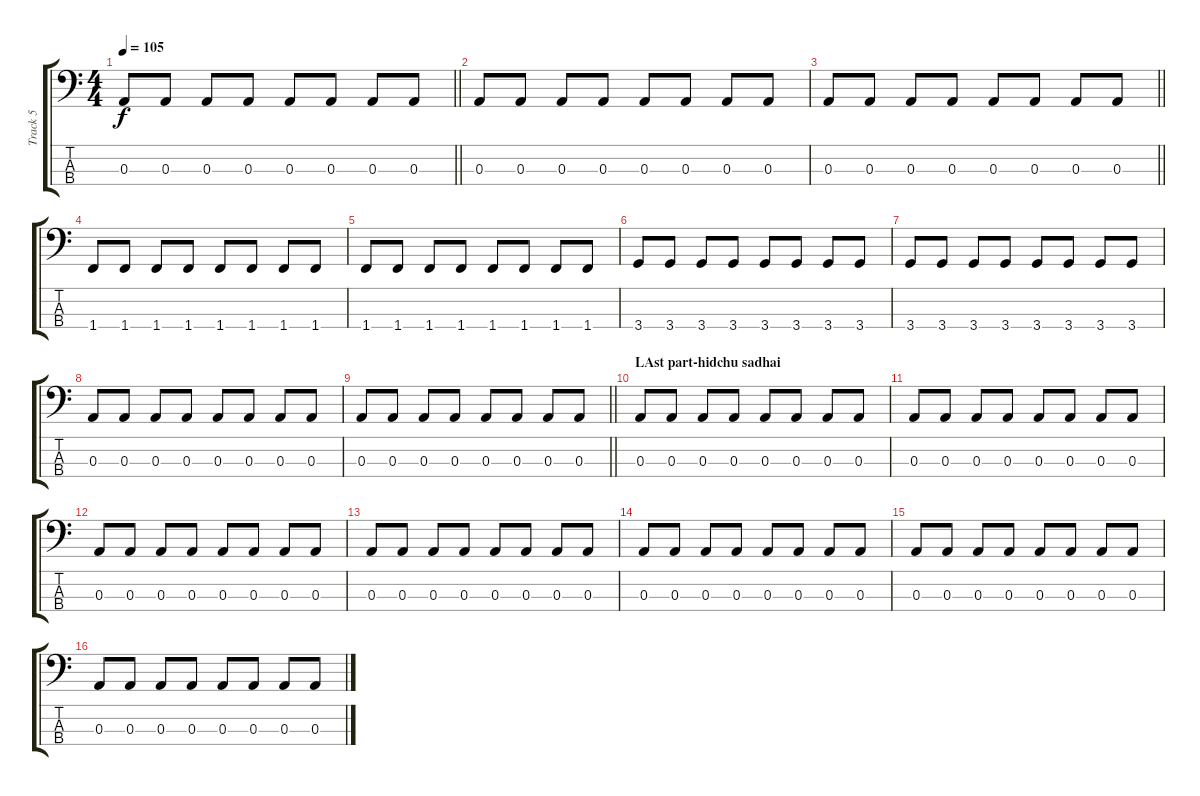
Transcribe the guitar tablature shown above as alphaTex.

\track ("Track 5" "Track 5") {instrument electricbasspick}
\staff {score tabs}
\tuning (G2 D2 A1 E1) {hide}
\ts (4 4)
\tempo 105
\clef f4
\barLineRight lightlight
\ks c
0.3.8{dy f} 0.3.8 0.3.8 0.3.8 0.3.8 0.3.8 0.3.8 0.3.8 |
0.3.8 0.3.8 0.3.8 0.3.8 0.3.8 0.3.8 0.3.8 0.3.8 |
\barLineRight lightlight
0.3.8 0.3.8 0.3.8 0.3.8 0.3.8 0.3.8 0.3.8 0.3.8 |
1.4.8 1.4.8 1.4.8 1.4.8 1.4.8 1.4.8 1.4.8 1.4.8 |
1.4.8 1.4.8 1.4.8 1.4.8 1.4.8 1.4.8 1.4.8 1.4.8 |
3.4.8 3.4.8 3.4.8 3.4.8 3.4.8 3.4.8 3.4.8 3.4.8 |
3.4.8 3.4.8 3.4.8 3.4.8 3.4.8 3.4.8 3.4.8 3.4.8 |
0.3.8 0.3.8 0.3.8 0.3.8 0.3.8 0.3.8 0.3.8 0.3.8 |
\barLineRight lightlight
0.3.8 0.3.8 0.3.8 0.3.8 0.3.8 0.3.8 0.3.8 0.3.8 |
\section ("" "LAst part-hidchu sadhai")
0.3.8 0.3.8 0.3.8 0.3.8 0.3.8 0.3.8 0.3.8 0.3.8 |
0.3.8 0.3.8 0.3.8 0.3.8 0.3.8 0.3.8 0.3.8 0.3.8 |
0.3.8 0.3.8 0.3.8 0.3.8 0.3.8 0.3.8 0.3.8 0.3.8 |
0.3.8 0.3.8 0.3.8 0.3.8 0.3.8 0.3.8 0.3.8 0.3.8 |
0.3.8 0.3.8 0.3.8 0.3.8 0.3.8 0.3.8 0.3.8 0.3.8 |
0.3.8 0.3.8 0.3.8 0.3.8 0.3.8 0.3.8 0.3.8 0.3.8 |
0.3.8 0.3.8 0.3.8 0.3.8 0.3.8 0.3.8 0.3.8 0.3.8
